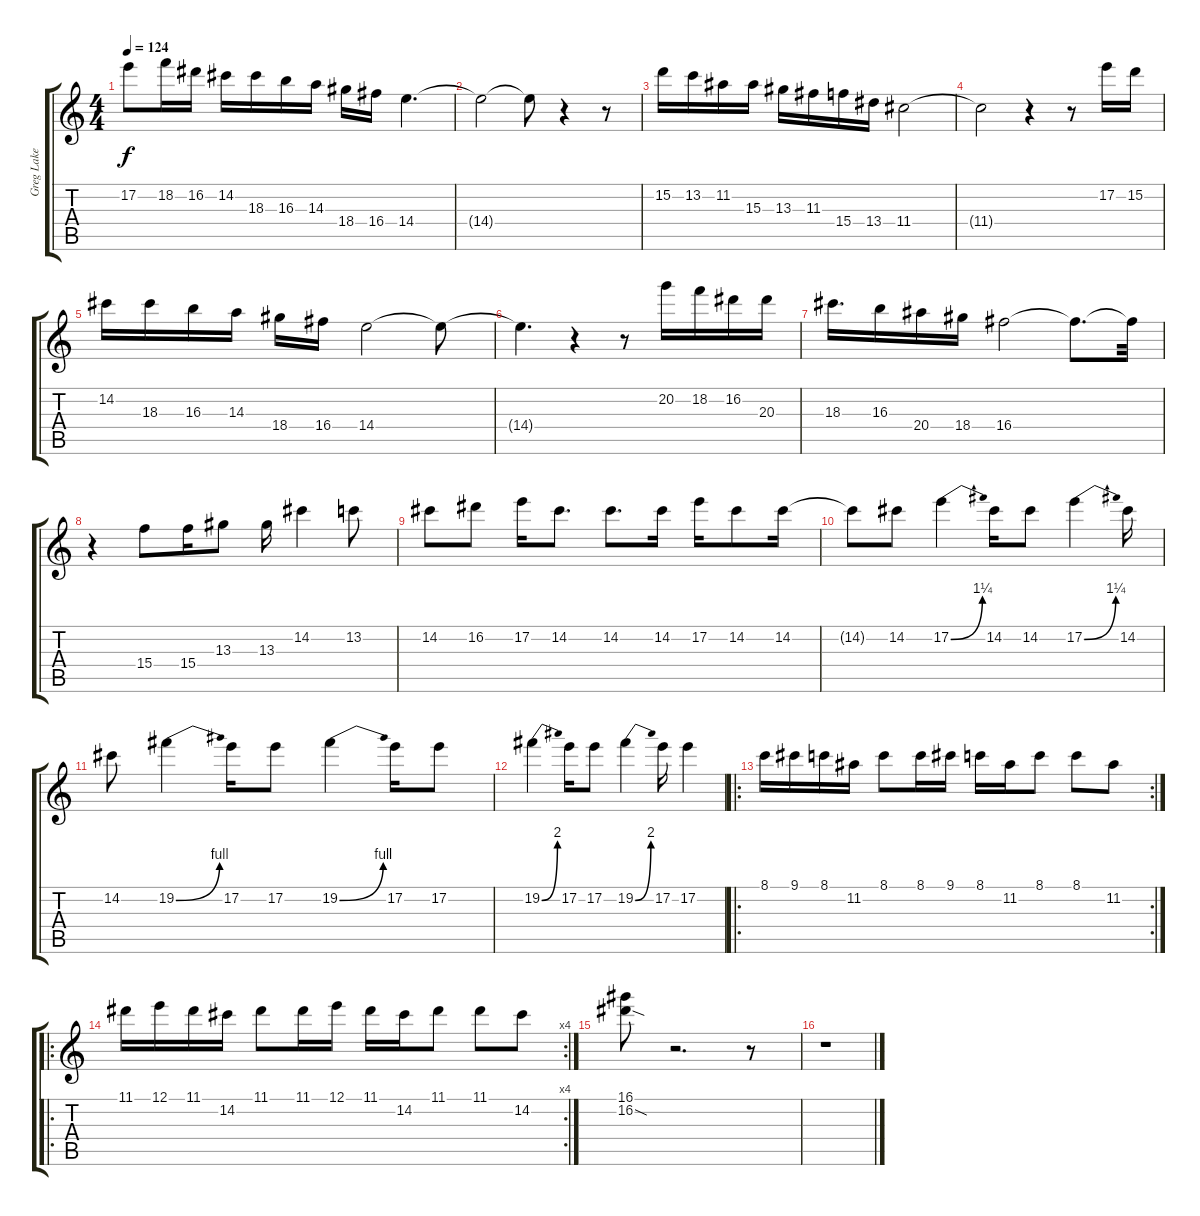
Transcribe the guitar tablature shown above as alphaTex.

\track ("Greg Lake" "Greg Lake") {instrument overdrivenguitar}
\staff {score tabs}
\tuning (E4 B3 G3 D3 A2 E2) {hide}
\ts (4 4)
\tempo 124
\clef g2
\ks c
17.2.8{dy f} 18.2.16 16.2.16 14.2.16 18.3.16 16.3.16 14.3.16 18.4.16 16.4.16 14.4.4{d} |
14.4{t}.2 14.4{t}.8 r.4 r.8 |
15.2.16 13.2.16 11.2.16 15.3.16 13.3.16 11.3.16 15.4.16 13.4.16 11.4.2 |
11.4{t}.2 r.4 r.8 17.2.16 15.2.16 |
14.2.16 18.3.16 16.3.16 14.3.16 18.4.16 16.4.16 14.4.2 14.4{t}.8 |
14.4{t}.4{d} r.4 r.8 20.2.16 18.2.16 16.2.16 20.3.16 |
18.3.16{d} 16.3.16 20.4.16 18.4.16 16.4.2 16.4{t}.8{d} 16.4{t}.32 |
r.4 15.4.8 15.4.16 13.3.8 13.3.16 14.2.4 13.2.8 |
14.2.8 16.2.8 17.2.16 14.2.8{d} 14.2.8{d} 14.2.16 17.2.16 14.2.8 14.2.16 |
14.2{t}.8 14.2.8 17.2{be (bend 0 0 60 5)}.4 14.2.16 14.2.8 17.2{be (bend 0 0 60 5)}.4 14.2.16 |
14.2.8 19.2{be (bend 0 0 60 4)}.4 17.2.16 17.2.8 19.2{be (bend 0 0 60 4)}.4 17.2.16 17.2.8 |
19.2{be (bend 0 0 60 8)}.4 17.2.16 17.2.8 19.2{be (bend 0 0 60 8)}.4 17.2.16 17.2.4 |
\ro
\rc 2
8.1.16 9.1.16 8.1.16 11.2.16 8.1.8 8.1.16 9.1.16 8.1.16 11.2.16 8.1.8 8.1.8 11.2.8 |
\ro
\rc 4
11.1.16 12.1.16 11.1.16 14.2.16 11.1.8 11.1.16 12.1.16 11.1.16 14.2.16 11.1.8 11.1.8 14.2.8 |
(16.1 16.2{sod}).8 r.2{d} r.8 |
r.1
